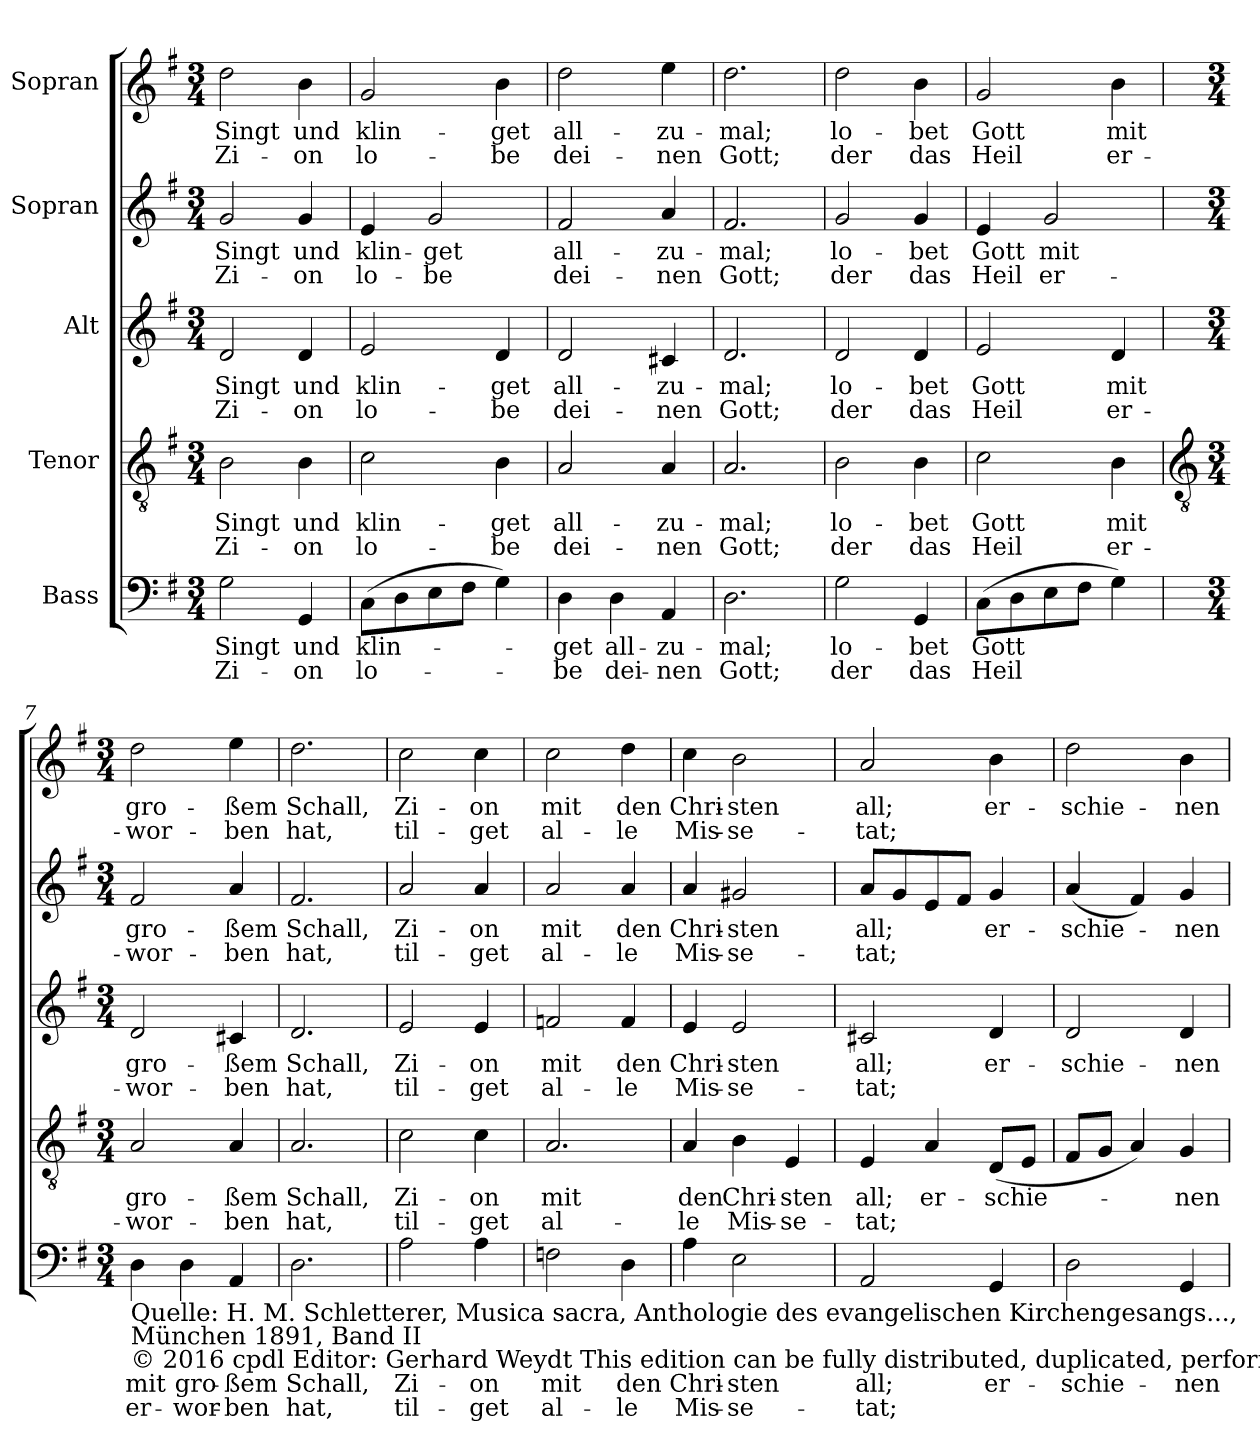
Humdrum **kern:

**kern	**text	**text	**kern	**text	**text	**kern	**text	**text	**kern	**text	**text	**kern	**text	**text
*part5	*part5	*part5	*part4	*part4	*part4	*part3	*part3	*part3	*part2	*part2	*part2	*part1	*part1	*part1
*staff5	*staff5	*staff5	*staff4	*staff4	*staff4	*staff3	*staff3	*staff3	*staff2	*staff2	*staff2	*staff1	*staff1	*staff1
*I"Bass	*	*	*I"Tenor	*	*	*I"Alt	*	*	*I"Sopran	*	*	*I"Sopran	*	*
*clefF4	*	*	*clefGv2	*	*	*clefG2	*	*	*clefG2	*	*	*clefG2	*	*
*k[f#]	*	*	*k[f#]	*	*	*k[f#]	*	*	*k[f#]	*	*	*k[f#]	*	*
*G:	*	*	*G:	*	*	*G:	*	*	*G:	*	*	*G:	*	*
*M3/4	*	*	*M3/4	*	*	*M3/4	*	*	*M3/4	*	*	*M3/4	*	*
=1	=1	=1	=1	=1	=1	=1	=1	=1	=1	=1	=1	=1	=1	=1
!	!LO:LY:b	!LO:LY:b	!	!LO:LY:b	!LO:LY:b	!	!LO:LY:b	!LO:LY:b	!	!LO:LY:b	!LO:LY:b	!	!LO:LY:b	!LO:LY:b
2G	Singt	Zi-	2B	Singt	Zi-	2d	Singt	Zi-	2g	Singt	Zi-	2dd	Singt	Zi-
!	!LO:LY:b	!LO:LY:b	!	!LO:LY:b	!LO:LY:b	!	!LO:LY:b	!LO:LY:b	!	!LO:LY:b	!LO:LY:b	!	!LO:LY:b	!LO:LY:b
4GG	-und	on	4B	-und	on	4d	-und	on	4g	-und	on	4b	-und	on
=2	=2	=2	=2	=2	=2	=2	=2	=2	=2	=2	=2	=2	=2	=2
!	!LO:LY:b	!LO:LY:b	!	!LO:LY:b	!LO:LY:b	!	!LO:LY:b	!LO:LY:b	!	!LO:LY:b	!LO:LY:b	!	!LO:LY:b	!LO:LY:b
(>8CL	klin-	-lo-	2c	klin-	-lo-	2e	klin-	-lo-	4e	klin-	-lo-	2g	klin-	-lo-
8D	.	.	.	.	.	.	.	.	.	.	.	.	.	.
!	!	!	!	!	!	!	!	!	!	!LO:LY:b	!LO:LY:b	!	!	!
8E	.	.	.	.	.	.	.	.	2g	-get	be	.	.	.
8F#J	.	.	.	.	.	.	.	.	.	.	.	.	.	.
!	!	!	!	!LO:LY:b	!LO:LY:b	!	!LO:LY:b	!LO:LY:b	!	!	!	!	!LO:LY:b	!LO:LY:b
4G)	.	.	4B	-get	be	4d	-get	be	.	.	.	4b	-get	be
=3	=3	=3	=3	=3	=3	=3	=3	=3	=3	=3	=3	=3	=3	=3
!	!LO:LY:b	!LO:LY:b	!	!LO:LY:b	!LO:LY:b	!	!LO:LY:b	!LO:LY:b	!	!LO:LY:b	!LO:LY:b	!	!LO:LY:b	!LO:LY:b
4D	-get	be	2A	all-	-dei-	2d	all-	-dei-	2f#	all-	-dei-	2dd	all-	-dei-
!	!LO:LY:b	!LO:LY:b	!	!	!	!	!	!	!	!	!	!	!	!
4D	all-	-dei-	.	.	.	.	.	.	.	.	.	.	.	.
!	!LO:LY:b	!LO:LY:b	!	!LO:LY:b	!LO:LY:b	!	!LO:LY:b	!LO:LY:b	!	!LO:LY:b	!LO:LY:b	!	!LO:LY:b	!LO:LY:b
4AA	-zu-	-nen	4A	-zu-	-nen	4c#X	-zu-	-nen	4a	-zu-	-nen	4ee	-zu-	-nen
=4	=4	=4	=4	=4	=4	=4	=4	=4	=4	=4	=4	=4	=4	=4
!	!LO:LY:b	!LO:LY:b	!	!LO:LY:b	!LO:LY:b	!	!LO:LY:b	!LO:LY:b	!	!LO:LY:b	!LO:LY:b	!	!LO:LY:b	!LO:LY:b
2.D	mal;	Gott;	2.A	mal;	Gott;	2.d	mal;	Gott;	2.f#	mal;	Gott;	2.dd	mal;	Gott;
=5	=5	=5	=5	=5	=5	=5	=5	=5	=5	=5	=5	=5	=5	=5
!	!LO:LY:b	!LO:LY:b	!	!LO:LY:b	!LO:LY:b	!	!LO:LY:b	!LO:LY:b	!	!LO:LY:b	!LO:LY:b	!	!LO:LY:b	!LO:LY:b
2G	lo-	-der	2B	lo-	-der	2d	lo-	-der	2g	lo-	-der	2dd	lo-	-der
!	!LO:LY:b	!LO:LY:b	!	!LO:LY:b	!LO:LY:b	!	!LO:LY:b	!LO:LY:b	!	!LO:LY:b	!LO:LY:b	!	!LO:LY:b	!LO:LY:b
4GG	bet	das	4B	bet	das	4d	bet	das	4g	bet	das	4b	bet	das
=6	=6	=6	=6	=6	=6	=6	=6	=6	=6	=6	=6	=6	=6	=6
!	!LO:LY:b	!LO:LY:b	!	!LO:LY:b	!LO:LY:b	!	!LO:LY:b	!LO:LY:b	!	!LO:LY:b	!LO:LY:b	!	!LO:LY:b	!LO:LY:b
(>8CL	Gott	Heil	2c	Gott	Heil	2e	Gott	Heil	4e	Gott	Heil	2g	Gott	Heil
8D	.	.	.	.	.	.	.	.	.	.	.	.	.	.
!	!	!	!	!	!	!	!	!	!	!LO:LY:b	!LO:LY:b	!	!	!
8E	.	.	.	.	.	.	.	.	2g	mit	er-	.	.	.
8F#J	.	.	.	.	.	.	.	.	.	.	.	.	.	.
!	!	!	!	!LO:LY:b	!LO:LY:b	!	!LO:LY:b	!LO:LY:b	!	!	!	!	!LO:LY:b	!LO:LY:b
4G)	.	.	4B	mit	er-	4d	mit	er-	.	.	.	4b	mit	er-
!!LO:LB:g=z
=7	=7	=7	=7	=7	=7	=7	=7	=7	=7	=7	=7	=7	=7	=7
*	*	*	*clefGv2	*	*	*	*	*	*	*	*	*	*	*
*M3/4	*	*	*M3/4	*	*	*M3/4	*	*	*M3/4	*	*	*M3/4	*	*
!LO:TX:b:t=Quelle&colon; H. M. Schletterer, Musica sacra, Anthologie des evangelischen Kirchengesangs...,\nMünchen 1891, Band II\n© 2016 cpdl Editor&colon; Gerhard Weydt  This edition can be fully distributed, duplicated, performed, and recorded	!	!	!	!	!	!	!	!	!	!	!	!	!	!
!	!LO:LY:b	!LO:LY:b	!	!LO:LY:b	!LO:LY:b	!	!LO:LY:b	!LO:LY:b	!	!LO:LY:b	!LO:LY:b	!	!LO:LY:b	!LO:LY:b
4D	mit	er-	2A	-gro-	-wor-	2d	-gro-	-wor-	2f#	-gro-	-wor-	2dd	-gro-	-wor-
!	!LO:LY:b	!LO:LY:b	!	!	!	!	!	!	!	!	!	!	!	!
4D	-gro-	-wor-	.	.	.	.	.	.	.	.	.	.	.	.
!	!LO:LY:b	!LO:LY:b	!	!LO:LY:b	!LO:LY:b	!	!LO:LY:b	!LO:LY:b	!	!LO:LY:b	!LO:LY:b	!	!LO:LY:b	!LO:LY:b
4AA	-ßem	ben	4A	-ßem	ben	4c#X	-ßem	ben	4a	-ßem	ben	4ee	-ßem	ben
=8	=8	=8	=8	=8	=8	=8	=8	=8	=8	=8	=8	=8	=8	=8
!	!LO:LY:b	!LO:LY:b	!	!LO:LY:b	!LO:LY:b	!	!LO:LY:b	!LO:LY:b	!	!LO:LY:b	!LO:LY:b	!	!LO:LY:b	!LO:LY:b
2.D	Schall,	hat,	2.A	Schall,	hat,	2.d	Schall,	hat,	2.f#	Schall,	hat,	2.dd	Schall,	hat,
=9	=9	=9	=9	=9	=9	=9	=9	=9	=9	=9	=9	=9	=9	=9
!	!LO:LY:b	!LO:LY:b	!	!LO:LY:b	!LO:LY:b	!	!LO:LY:b	!LO:LY:b	!	!LO:LY:b	!LO:LY:b	!	!LO:LY:b	!LO:LY:b
2A	Zi-	-til-	2c	Zi-	-til-	2e	Zi-	-til-	2a	Zi-	-til-	2cc	Zi-	-til-
!	!LO:LY:b	!LO:LY:b	!	!LO:LY:b	!LO:LY:b	!	!LO:LY:b	!LO:LY:b	!	!LO:LY:b	!LO:LY:b	!	!LO:LY:b	!LO:LY:b
4A	-on	get	4c	-on	get	4e	-on	get	4a	-on	get	4cc	-on	get
=10	=10	=10	=10	=10	=10	=10	=10	=10	=10	=10	=10	=10	=10	=10
!	!LO:LY:b	!LO:LY:b	!	!LO:LY:b	!LO:LY:b	!	!LO:LY:b	!LO:LY:b	!	!LO:LY:b	!LO:LY:b	!	!LO:LY:b	!LO:LY:b
2Fn	mit	al-	2.A	mit	al-	2fn	mit	al-	2a	mit	al-	2cc	mit	al-
!	!LO:LY:b	!LO:LY:b	!	!	!	!	!LO:LY:b	!LO:LY:b	!	!LO:LY:b	!LO:LY:b	!	!LO:LY:b	!LO:LY:b
4D	-den	le	.	.	.	4f	-den	le	4a	-den	le	4dd	-den	le
=11	=11	=11	=11	=11	=11	=11	=11	=11	=11	=11	=11	=11	=11	=11
!	!LO:LY:b	!LO:LY:b	!	!LO:LY:b	!LO:LY:b	!	!LO:LY:b	!LO:LY:b	!	!LO:LY:b	!LO:LY:b	!	!LO:LY:b	!LO:LY:b
4A	Chri-	-Mis-	4A	-den	le	4e	Chri-	-Mis-	4a	Chri-	-Mis-	4cc	Chri-	-Mis-
!	!LO:LY:b	!LO:LY:b	!	!LO:LY:b	!LO:LY:b	!	!LO:LY:b	!LO:LY:b	!	!LO:LY:b	!LO:LY:b	!	!LO:LY:b	!LO:LY:b
2E	-sten	se-	4B	Chri-	-Mis-	2e	-sten	se-	2g#X	-sten	se-	2b	-sten	se-
!	!	!	!	!LO:LY:b	!LO:LY:b	!	!	!	!	!	!	!	!	!
.	.	.	4E	-sten	se-	.	.	.	.	.	.	.	.	.
=12	=12	=12	=12	=12	=12	=12	=12	=12	=12	=12	=12	=12	=12	=12
!	!LO:LY:b	!LO:LY:b	!	!LO:LY:b	!LO:LY:b	!	!LO:LY:b	!LO:LY:b	!	!LO:LY:b	!LO:LY:b	!	!LO:LY:b	!LO:LY:b
2AA	-all;	tat;	4E	-all;	tat;	2c#X	-all;	tat;	8aL	-all;	tat;	2a	-all;	tat;
.	.	.	.	.	.	.	.	.	8g	.	.	.	.	.
!	!	!	!	!LO:LY:b	!	!	!	!	!	!	!	!	!	!
.	.	.	4A	er-	.	.	.	.	8e	.	.	.	.	.
.	.	.	.	.	.	.	.	.	8f#J	.	.	.	.	.
!	!LO:LY:b	!	!	!LO:LY:b	!	!	!LO:LY:b	!	!	!LO:LY:b	!	!	!LO:LY:b	!
4GG	er-	.	(<8DL	-schie-	.	4d	er-	.	4g	er-	.	4b	er-	.
.	.	.	8EJ	.	.	.	.	.	.	.	.	.	.	.
=13	=13	=13	=13	=13	=13	=13	=13	=13	=13	=13	=13	=13	=13	=13
!	!LO:LY:b	!	!	!	!	!	!LO:LY:b	!	!	!LO:LY:b	!	!	!LO:LY:b	!
2D	-schie-	.	8F#L	.	.	2d	-schie-	.	(<4a	-schie-	.	2dd	-schie-	.
.	.	.	8GJ	.	.	.	.	.	.	.	.	.	.	.
.	.	.	4A)	.	.	.	.	.	4f#)	.	.	.	.	.
!	!LO:LY:b	!	!	!LO:LY:b	!	!	!LO:LY:b	!	!	!LO:LY:b	!	!	!LO:LY:b	!
4GG	-nen	.	4G	-nen	.	4d	-nen	.	4g	-nen	.	4b	-nen	.
=	=	=	=	=	=	=	=	=	=	=	=	=	=	=
*-	*-	*-	*-	*-	*-	*-	*-	*-	*-	*-	*-	*-	*-	*-
